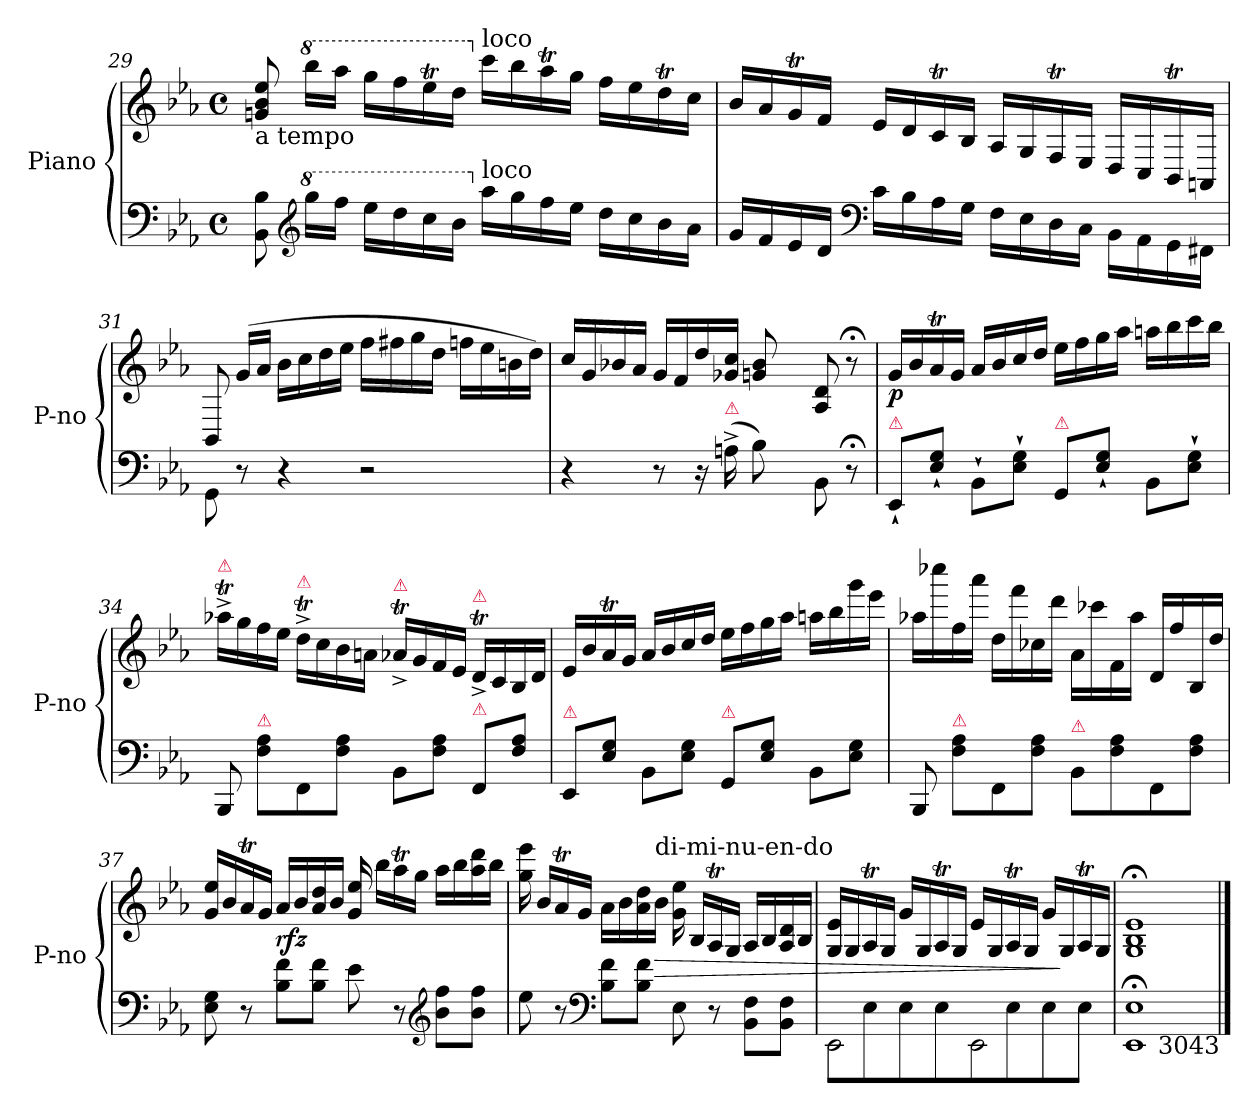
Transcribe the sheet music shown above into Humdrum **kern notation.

**kern	**kern	**dynam
*part1	*part1	*part1
*staff2	*staff1	*staff1/2
*I"Piano	*	*
*I'P-no	*	*
*clefF4	*clefG2	*
*k[b-e-a-]	*k[b-e-a-]	*
*M4/4	*M4/4	*
*met(c)	*met(c)	*
=29	=29	=29
!	!LO:TX:b:t=a tempo	!
8BB-\ 8B-\	8gn/ 8b-/ 8ee-/	.
*clefG2	*	*
*8va	*	*
*	*8va	*
16ggg\LL	16bbb-\LL	.
16fff\JJ	16aaa-\JJ	.
16eee-\LL	16ggg\LL	.
16ddd\	16fff\	.
16ccc\	16eee-T\	.
16bb-\JJ	16ddd\JJ	.
*X8va	*	*
*	*X8va	*
!	!LO:TX:a:t=loco	!
!LO:TX:a:t=loco	!	!
16aa-\LL	16ccc\LL	.
16gg\	16bb-\	.
16ff\	16aa-T\	.
16ee-\JJ	16gg\JJ	.
16dd\LL	16ff\LL	.
16cc\	16ee-\	.
16b-\	16ddt\	.
16a-\JJ	16cc\JJ	.
=30	=30	=30
16g/LL	16b-/LL	.
16f/	16a-/	.
16e-/	16gt/	.
16d/JJ	16f/JJ	.
*clefF4	*	*
16c\LL	16e-/LL	.
16B-\	16d/	.
16A-\	16cT/	.
16G\JJ	16B-/JJ	.
16F\LL	16A-/LL	.
16E-\	16G/	.
16D\	16FT/	.
16C\JJ	16E-/JJ	.
16BB-\LL	16D/LL	.
16AA-\	16C/	.
16GG\	16BB-T/	.
16FF#X\JJ	16AAn/JJ	.
=31	=31	=31
8GG\	8BB-/	.
8r	(16g/LL	.
.	16a-/JJ	.
4r	16b-\LL	.
.	16cc\	.
.	16dd\	.
.	16ee-\JJ	.
2r	16ff\LL	.
.	16ff#X\	.
.	16gg\	.
.	16dd\JJ	.
.	16ffn\LL	.
.	16ee-\	.
.	16bn\	.
.	16dd\JJ)	.
=32	=32	=32
4r	16cc/LL	.
.	16g/	.
.	16b-X/	.
.	16a-/JJ	.
8r	16g/LL	.
.	16f/	.
16r	16dd/	.
!LO:TX:a:color=crimson:t=⚠	!	!
(16An^\	16g-X/ 16cc/JJ	.
8B-\)	8gn/ 8b-/	.
8ryy	8ryy	.
8BB-\	8A-/ 8d/	.
8r;	8r;<	.
=33	=33	=33
!LO:TX:a:color=crimson:t=⚠	!	!
8EE-`/L	16g/LL	p
.	16b-/	.
8E-`\ 8G`\J	16a-T/	.
.	16g/JJ	.
8BB-`\L	16a-/LL	.
.	16b-/	.
8E-`\ 8G`\J	16cc/	.
.	16dd/JJ	.
!LO:TX:a:color=crimson:t=⚠	!	!
8GG/L	16ee-\LL	.
.	16ff\	.
8E-`\ 8G`\J	16gg\	.
.	16aa-\JJ	.
8BB-\L	16aan\LL	.
.	16bb-\	.
8E-`\ 8G`\J	16ccc\	.
.	16bb-\JJ	.
=34	=34	=34
!	!LO:TX:a:color=crimson:t=⚠	!
8BBB-/	16aa-XT^<\LL	.
.	16gg\	.
!LO:TX:a:color=crimson:t=⚠	!	!
8F\ 8A-\L	16ff\	.
.	16ee-\JJ	.
!	!LO:TX:a:color=crimson:t=⚠	!
8FF/	16ddt^<\LL	.
.	16cc\	.
8F\ 8A-\J	16b-\	.
.	16an\JJ	.
!	!LO:TX:a:color=crimson:t=⚠	!
8BB-\L	16a-XT^</LL	.
.	16g/	.
8F\ 8A-\J	16f/	.
.	16e-/JJ	.
!	!LO:TX:a:color=crimson:t=⚠	!
!LO:TX:a:color=crimson:t=⚠	!	!
8FF/L	16dt^</LL	.
.	16c/	.
8F\ 8A-\J	16B-/	.
.	16d/JJ	.
=35	=35	=35
!LO:TX:a:color=crimson:t=⚠	!	!
8EE-/L	16e-/LL	.
.	16b-/	.
8E-\ 8G\J	16a-T/	.
.	16g/JJ	.
8BB-\L	16a-/LL	.
.	16b-/	.
8E-\ 8G\J	16cc/	.
.	16dd/JJ	.
!LO:TX:a:color=crimson:t=⚠	!	!
8GG/L	16ee-\LL	.
.	16ff\	.
8E-\ 8G\J	16gg\	.
.	16aa-\JJ	.
8BB-\L	16aan\LL	.
.	16bb-\	.
8E-\ 8G\J	16ggg\	.
.	16eee-\JJ	.
=36	=36	=36
8BBB-/	16aa-X\LL	.
.	16cccc-X\	.
!LO:TX:a:color=crimson:t=⚠	!	!
8F\ 8A-\L	16ff\	.
.	16aaa-\JJ	.
8FF/	16dd\LL	.
.	16fff\	.
8F\ 8A-\J	16cc-X\	.
.	16ddd\JJ	.
!LO:TX:a:color=crimson:t=⚠	!	!
8BB-\L	16a-\LL	.
.	16ccc-X\	.
8F\ 8A-\	16f\	.
.	16aa-\JJ	.
8FF/	16d/LL	.
.	16ff/	.
8F\ 8A-\J	16B-/	.
.	16dd/JJ	.
=37	=37	=37
8E-\ 8G\	16g/ 16ee-/LL	.
.	16b-/	.
8r	16a-T/	.
.	16g/JJ	.
8B-\ 8f\L	16a-/LL	rfz
.	16b-/	.
8B-\ 8f\J	16a-/ 16dd/	.
.	16b-/JJ	.
8e-\	16g/ 16ee-/	.
.	16bb-\LL	.
8r	16aa-T\	.
.	16gg\JJ	.
*clefG2	*	*
8b-\ 8ff\L	16aa-\LL	.
.	16bb-\	.
8b-\ 8ff\J	16aa-\ 16ddd\	.
.	16bb-\JJ	.
=38	=38	=38
8ee-\	16gg\ 16eee-\	.
.	16b-/LL	.
8r	16a-T/	.
.	16g/JJ	.
*clefF4	*	*
8B-\ 8f\L	16a-\LL	.
.	16b-\	.
8B-\ 8f\J	16a-\ 16dd\	.
!	!LO:TX:a:t=di-mi-nu-en-do	!
.	16b-\JJ	>
8E-\	16g\ 16ee-\	.
.	16B-/LL	.
8r	16A-T/	.
.	16G/JJ	.
8BB-\ 8F\L	16A-/LL	.
.	16B-/	.
8BB-\ 8F\J	16A-/ 16d/	.
.	16B-/JJ	.
=39	=39	=39
!LO:N:vis=2	!	!
8EE-\	16G/ 16e-/LL	.
.	16G/	.
8E-\	16A-T/	.
.	16G/JJ	.
8E-\	16g/LL	.
.	16G/	.
8E-\J	16A-T/	.
.	16G/JJ	.
!LO:N:vis=2	!	!
8EE-\	16e-/LL	.
.	16G/	.
8E-\	16A-T/	.
.	16G/JJ	.
8E-\	16g/LL	.
.	16G/	]
8E-\J	16A-T/	.
.	16G/JJ	.
=40	=40	=40
1EE-; 1E-;	1G;< 1B-;< 1e-;<	.
!LO:TX:b:t=3043	!	!
==	==	==
*-	*-	*-
